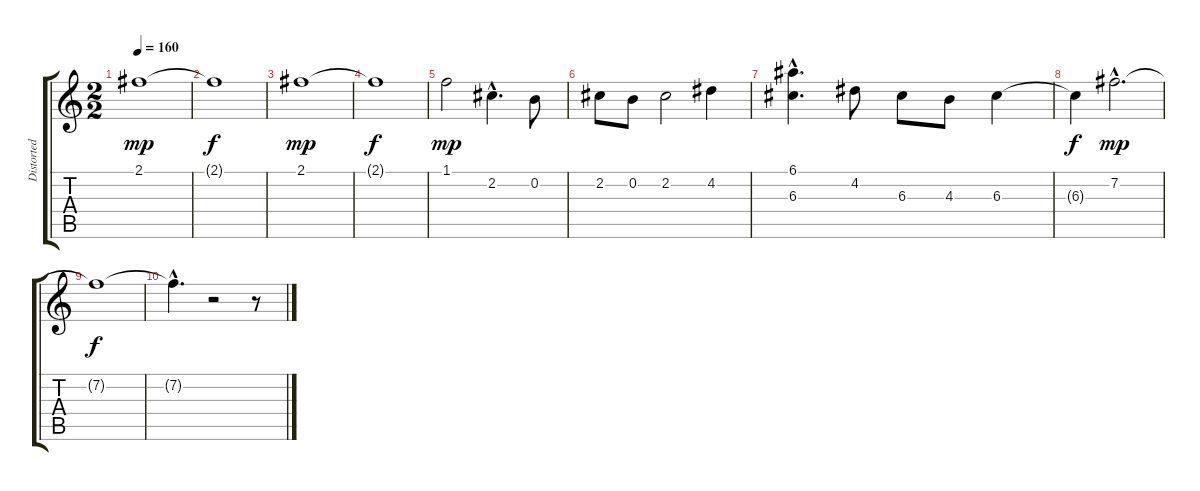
\track ("Distorted Guitar" "Distorted ") {instrument distortionguitar}
\staff {score tabs}
\tuning (E4 B3 G3 D3 A2 E2) {hide}
\ts (2 2)
\tempo 160
\clef g2
\ks c
2.1.1{dy mp} |
2.1{t}.1{dy f} |
2.1.1{dy mp} |
2.1{t}.1{dy f} |
1.1.2{dy mp} 2.2{hac}.4{d} 0.2.8 |
2.2.8 0.2.8 2.2.2 4.2.4 |
(6.1 6.3{hac}).4{d} 4.2.8 6.3.8 4.3.8 6.3.4 |
6.3{t}.4{dy f} 7.2{hac}.2{d dy mp} |
7.2{t}.1{dy f} |
7.2{hac t}.4{d} r.2 r.8
